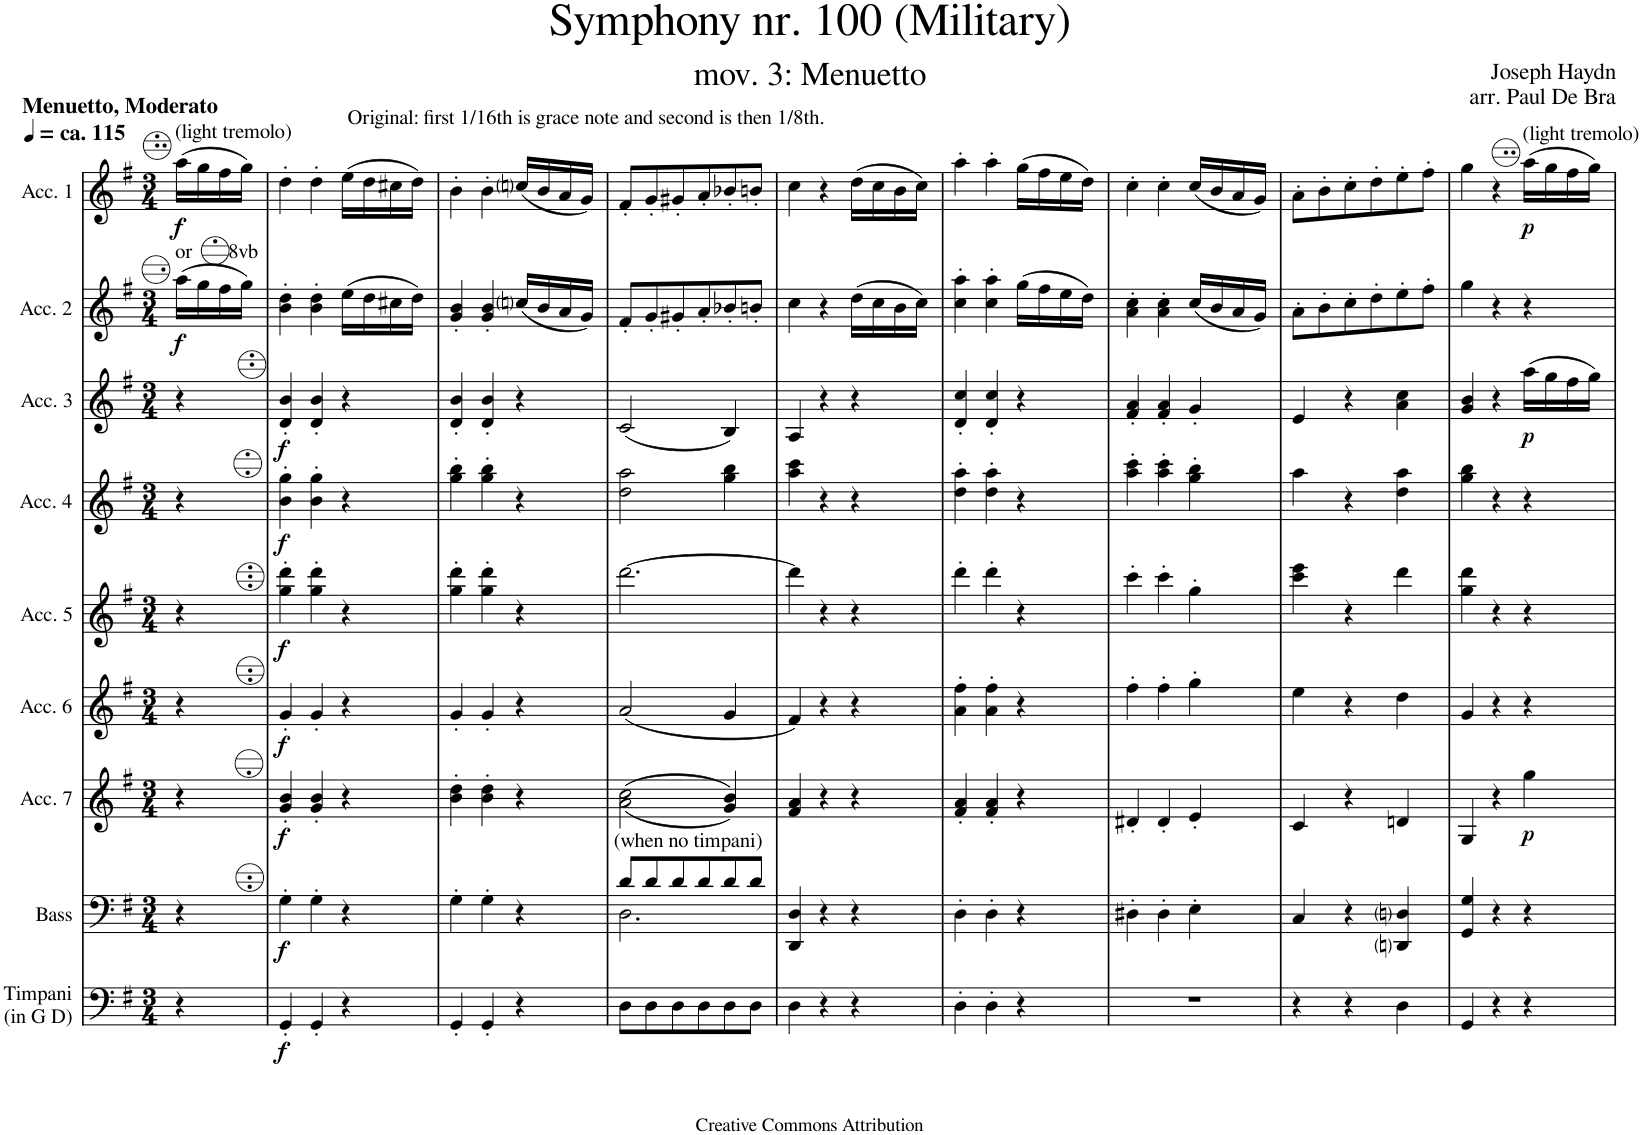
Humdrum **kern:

**kern	**dynam	**kern	**dynam	**kern	**dynam	**kern	**dynam	**kern	**dynam	**kern	**dynam	**kern	**dynam	**kern	**dynam	**kern	**dynam
*part9	*part9	*part8	*part8	*part7	*part7	*part6	*part6	*part5	*part5	*part4	*part4	*part3	*part3	*part2	*part2	*part1	*part1
*staff9	*staff9	*staff8	*staff8	*staff7	*staff7	*staff6	*staff6	*staff5	*staff5	*staff4	*staff4	*staff3	*staff3	*staff2	*staff2	*staff1	*staff1
*I"Timpani (in G D)	*	*I"Bass	*	*I"Acc. 7	*	*I"Acc. 6	*	*I"Acc. 5	*	*I"Acc. 4	*	*I"Acc. 3	*	*I"Acc. 2	*	*I"Acc. 1	*
*I'Timp.	*	*I'B	*	*	*	*	*	*	*	*	*	*	*	*	*	*	*
*clefF4	*	*clefF4	*	*clefG2	*	*clefG2	*	*clefG2	*	*clefG2	*	*clefG2	*	*clefG2	*	*clefG2	*
*	*	*Trd7c12	*	*Trd7c12	*	*Trd7c12	*	*Trd7c12	*	*Trd7c12	*	*	*	*	*	*	*
*k[f#]	*	*k[f#]	*	*k[f#]	*	*k[f#]	*	*k[f#]	*	*k[f#]	*	*k[f#]	*	*k[f#]	*	*k[f#]	*
*M3/4	*	*M3/4	*	*M3/4	*	*M3/4	*	*M3/4	*	*M3/4	*	*M3/4	*	*M3/4	*	*M3/4	*
=	=	=	=	=	=	=	=	=	=	=	=	=	=	=	=	=	=
!	!	!	!	!	!	!	!	!	!	!	!	!	!	!	!	!LO:TX:a:B:t=ca. 115	!
!	!	!	!	!	!	!	!	!	!	!	!	!	!	!	!	!LO:TX:a:B:t=Menuetto, Moderato	!
!	!	!	!	!	!	!	!	!	!	!	!	!	!	!	!	!LO:TX:a:t=(light tremolo)	!
!	!	!	!	!	!	!	!	!	!	!	!	!	!	!LO:TX:a:t=or       8vb	!	!	!
!	!	!	!	!	!	!	!	!	!	!	!	!	!	!	!LO:DY:b	!	!LO:DY:b
4r	.	4r	.	4r	.	4r	.	4r	.	4r	.	4r	.	(16aa\LL	f	(16aa\LL	f
.	.	.	.	.	.	.	.	.	.	.	.	.	.	16gg\	.	16gg\	.
.	.	.	.	.	.	.	.	.	.	.	.	.	.	16ff#\	.	16ff#\	.
.	.	.	.	.	.	.	.	.	.	.	.	.	.	16gg\JJ)	.	16gg\JJ)	.
=1	=1	=1	=1	=1	=1	=1	=1	=1	=1	=1	=1	=1	=1	=1	=1	=1	=1
!	!LO:DY:b	!	!LO:DY:b	!	!LO:DY:b	!	!LO:DY:b	!	!LO:DY:b	!	!LO:DY:b	!	!LO:DY:b	!	!	!	!
4GG'/	f	4G'\	f	4g/' 4b/'	f	4g'/	f	4gg\' 4ddd\'	f	4b\' 4gg\'	f	4d/' 4b/'	f	4b\' 4dd\'	.	4dd'\	.
4GG'/	.	4G'\	.	4g/' 4b/'	.	4g'/	.	4gg\' 4ddd\'	.	4b\' 4gg\'	.	4d/' 4b/'	.	4b\' 4dd\'	.	4dd'\	.
!	!	!	!	!	!	!	!	!	!	!	!	!	!	!	!	!LO:TX:a:t=Original&colon; first 1/16th is grace note and second is then 1/8th.	!
4r	.	4r	.	4r	.	4r	.	4r	.	4r	.	4r	.	(16ee\LL	.	(16ee\LL	.
.	.	.	.	.	.	.	.	.	.	.	.	.	.	16dd\	.	16dd\	.
.	.	.	.	.	.	.	.	.	.	.	.	.	.	16cc#X\	.	16cc#X\	.
.	.	.	.	.	.	.	.	.	.	.	.	.	.	16dd\JJ)	.	16dd\JJ)	.
=2	=2	=2	=2	=2	=2	=2	=2	=2	=2	=2	=2	=2	=2	=2	=2	=2	=2
4GG'/	.	4G'\	.	4b\' 4dd\'	.	4g'/	.	4gg\' 4ddd\'	.	4gg\' 4bb\'	.	4d/' 4b/'	.	4g/' 4b/'	.	4b'\	.
4GG'/	.	4G'\	.	4b\' 4dd\'	.	4g'/	.	4gg\' 4ddd\'	.	4gg\' 4bb\'	.	4d/' 4b/'	.	4g/' 4b/'	.	4b'\	.
4r	.	4r	.	4r	.	4r	.	4r	.	4r	.	4r	.	(16ccni/LL	.	(16ccni/LL	.
.	.	.	.	.	.	.	.	.	.	.	.	.	.	16b/	.	16b/	.
.	.	.	.	.	.	.	.	.	.	.	.	.	.	16a/	.	16a/	.
.	.	.	.	.	.	.	.	.	.	.	.	.	.	16g/JJ)	.	16g/JJ)	.
=3	=3	=3	=3	=3	=3	=3	=3	=3	=3	=3	=3	=3	=3	=3	=3	=3	=3
*	*	*^	*	*	*	*	*	*	*	*	*	*	*	*	*	*	*
!	!	!LO:TX:a:t=(when no timpani)	!	!	!	!	!	!	!	!	!	!	!	!	!	!	!	!
8D\L	.	8d/L	2.D\	.	(>(<2a\ 2cc\	.	(2a/	.	[2.ddd\	.	2dd\ 2aa\	.	(2c/	.	8f#'/L	.	8f#'/L	.
8D\	.	8d/	.	.	.	.	.	.	.	.	.	.	.	.	8g'/	.	8g'/	.
8D\	.	8d/	.	.	.	.	.	.	.	.	.	.	.	.	8g#X'/	.	8g#X'/	.
8D\	.	8d/	.	.	.	.	.	.	.	.	.	.	.	.	8a'/	.	8a'/	.
8D\	.	8d/	.	.	4g/ 4b/))	.	4g/	.	.	.	4gg\ 4bb\	.	4B/)	.	8b-X'/	.	8b-X'/	.
8D\J	.	8d/J	.	.	.	.	.	.	.	.	.	.	.	.	8bn'/J	.	8bn'/J	.
*	*	*v	*v	*	*	*	*	*	*	*	*	*	*	*	*	*	*	*
=4	=4	=4	=4	=4	=4	=4	=4	=4	=4	=4	=4	=4	=4	=4	=4	=4	=4
4D\	.	4DD/ 4D/	.	4f#/ 4a/	.	4f#/)	.	4ddd\]	.	4aa\ 4ccc\	.	4A/	.	4cc\	.	4cc\	.
4r	.	4r	.	4r	.	4r	.	4r	.	4r	.	4r	.	4r	.	4r	.
4r	.	4r	.	4r	.	4r	.	4r	.	4r	.	4r	.	(16dd\LL	.	(16dd\LL	.
.	.	.	.	.	.	.	.	.	.	.	.	.	.	16cc\	.	16cc\	.
.	.	.	.	.	.	.	.	.	.	.	.	.	.	16b\	.	16b\	.
.	.	.	.	.	.	.	.	.	.	.	.	.	.	16cc\JJ)	.	16cc\JJ)	.
=5	=5	=5	=5	=5	=5	=5	=5	=5	=5	=5	=5	=5	=5	=5	=5	=5	=5
4D'\	.	4D'\	.	4f#/' 4a/'	.	4a\' 4ff#\'	.	4ddd'\	.	4dd\' 4aa\'	.	4d/' 4cc/'	.	4cc\' 4aa\'	.	4aa'\	.
4D'\	.	4D'\	.	4f#/' 4a/'	.	4a\' 4ff#\'	.	4ddd'\	.	4dd\' 4aa\'	.	4d/' 4cc/'	.	4cc\' 4aa\'	.	4aa'\	.
4r	.	4r	.	4r	.	4r	.	4r	.	4r	.	4r	.	(16gg\LL	.	(16gg\LL	.
.	.	.	.	.	.	.	.	.	.	.	.	.	.	16ff#\	.	16ff#\	.
.	.	.	.	.	.	.	.	.	.	.	.	.	.	16ee\	.	16ee\	.
.	.	.	.	.	.	.	.	.	.	.	.	.	.	16dd\JJ)	.	16dd\JJ)	.
=6	=6	=6	=6	=6	=6	=6	=6	=6	=6	=6	=6	=6	=6	=6	=6	=6	=6
2.r	.	4D#X'\	.	4d#X'/	.	4ff#'\	.	4ccc'\	.	4aa\' 4ccc\'	.	4f#/' 4a/'	.	4a\' 4cc\'	.	4cc'\	.
.	.	4D#'\	.	4d#'/	.	4ff#'\	.	4ccc'\	.	4aa\' 4ccc\'	.	4f#/' 4a/'	.	4a\' 4cc\'	.	4cc'\	.
.	.	4E'\	.	4e'/	.	4gg'\	.	4gg'\	.	4gg\' 4bb\'	.	4g'/	.	(16cc/LL	.	(16cc/LL	.
.	.	.	.	.	.	.	.	.	.	.	.	.	.	16b/	.	16b/	.
.	.	.	.	.	.	.	.	.	.	.	.	.	.	16a/	.	16a/	.
.	.	.	.	.	.	.	.	.	.	.	.	.	.	16g/JJ)	.	16g/JJ)	.
=7	=7	=7	=7	=7	=7	=7	=7	=7	=7	=7	=7	=7	=7	=7	=7	=7	=7
4r	.	4C/	.	4c/	.	4ee\	.	4ccc\ 4eee\	.	4aa\	.	4e/	.	8a'\L	.	8a'\L	.
.	.	.	.	.	.	.	.	.	.	.	.	.	.	8b'\	.	8b'\	.
4r	.	4r	.	4r	.	4r	.	4r	.	4r	.	4r	.	8cc'\	.	8cc'\	.
.	.	.	.	.	.	.	.	.	.	.	.	.	.	8dd'\	.	8dd'\	.
4D\	.	4DDni/ 4Dni/	.	4dn/	.	4dd\	.	4ddd\	.	4dd\ 4aa\	.	4a\ 4cc\	.	8ee'\	.	8ee'\	.
.	.	.	.	.	.	.	.	.	.	.	.	.	.	8ff#'\J	.	8ff#'\J	.
=8	=8	=8	=8	=8	=8	=8	=8	=8	=8	=8	=8	=8	=8	=8	=8	=8	=8
4GG/	.	4GG/ 4G/	.	4G/	.	4g/	.	4gg\ 4ddd\	.	4gg\ 4bb\	.	4g/ 4b/	.	4gg\	.	4gg\	.
4r	.	4r	.	4r	.	4r	.	4r	.	4r	.	4r	.	4r	.	4r	.
!	!	!	!	!	!	!	!	!	!	!	!	!	!	!	!	!LO:TX:a:t=(light tremolo)	!
!	!	!	!	!	!LO:DY:b	!	!	!	!	!	!	!	!LO:DY:b	!	!	!	!LO:DY:b
4r	.	4r	.	4gg\	p	4r	.	4r	.	4r	.	(16aa\LL	p	4r	.	(16aa\LL	p
.	.	.	.	.	.	.	.	.	.	.	.	16gg\	.	.	.	16gg\	.
.	.	.	.	.	.	.	.	.	.	.	.	16ff#\	.	.	.	16ff#\	.
.	.	.	.	.	.	.	.	.	.	.	.	16gg\JJ)	.	.	.	16gg\JJ)	.
=	=	=	=	=	=	=	=	=	=	=	=	=	=	=	=	=	=
*-	*-	*-	*-	*-	*-	*-	*-	*-	*-	*-	*-	*-	*-	*-	*-	*-	*-
